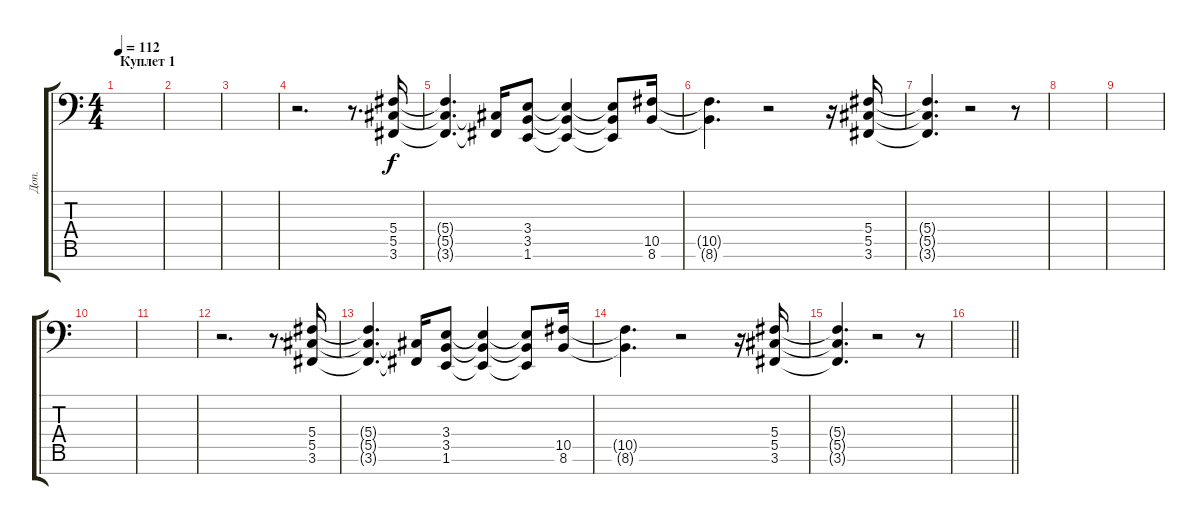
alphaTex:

\track ("Доп." "Доп.") {instrument choiraahs}
\staff {score tabs}
\tuning (Eb4 Bb3 Gb3 Db3 Ab2 Eb2 Bb1) {hide}
\ts (4 4)
\section ("" "Куплет 1")
\tempo 112
\clef f4
\ks aminor
|
|
|
r.2{d} r.8{d} (5.4 5.5 3.6).16{volume 14} |
(5.4{t} 5.5{t} 3.6{t}).4{d volume 11} (5.5{t} 3.6{t}).16 (3.4 3.5 1.6).8{volume 14} (3.4{t} 3.5{t} 1.6{t}).4{volume 11} (3.4{t} 3.5{t} 1.6{t}).8 (10.5 8.6).16{volume 14} |
(10.5{t} 8.6{t}).4{d volume 11} r.2 r.16 (5.4 5.5 3.6).16{volume 14} |
(5.4{t} 5.5{t} 3.6{t}).4{d volume 11} r.2 r.8 |
|
|
|
|
r.2{d} r.8{d} (5.4 5.5 3.6).16{volume 14} |
(5.4{t} 5.5{t} 3.6{t}).4{d volume 11} (5.5{t} 3.6{t}).16 (3.4 3.5 1.6).8{volume 14} (3.4{t} 3.5{t} 1.6{t}).4{volume 11} (3.4{t} 3.5{t} 1.6{t}).8 (10.5 8.6).16{volume 14} |
(10.5{t} 8.6{t}).4{d volume 11} r.2 r.16 (5.4 5.5 3.6).16{volume 14} |
(5.4{t} 5.5{t} 3.6{t}).4{d volume 11} r.2 r.8 |
\barLineRight lightlight
